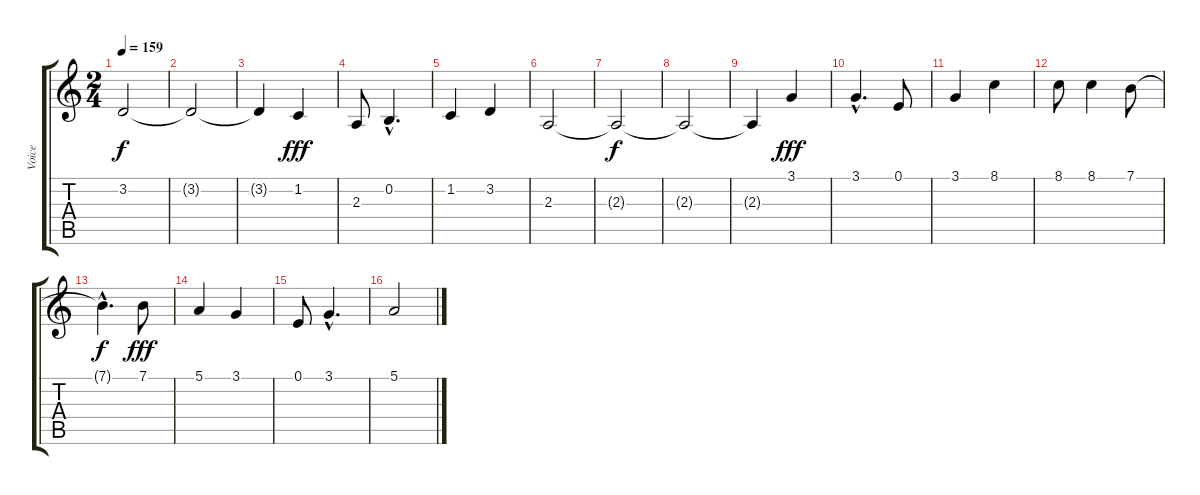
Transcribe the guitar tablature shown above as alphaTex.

\track ("Voice" "Voice") {instrument oboe}
\staff {score tabs}
\tuning (E4 B3 G3 D3 A2 E2) {hide}
\ts (2 4)
\tempo 159
\clef g2
\ks c
3.2{t}.2{dy f} |
3.2{t}.2 |
3.2{t}.4 1.2.4{dy fff} |
2.3.8 0.2{hac}.4{d} |
1.2.4 3.2.4 |
2.3.2 |
2.3{t}.2{dy f} |
2.3{t}.2 |
2.3{t}.4 3.1.4{dy fff} |
3.1{hac}.4{d} 0.1.8 |
3.1.4 8.1.4 |
8.1.8 8.1.4 7.1.8 |
7.1{hac t}.4{d dy f} 7.1.8{dy fff} |
5.1.4 3.1.4 |
0.1.8 3.1{hac}.4{d} |
5.1.2
